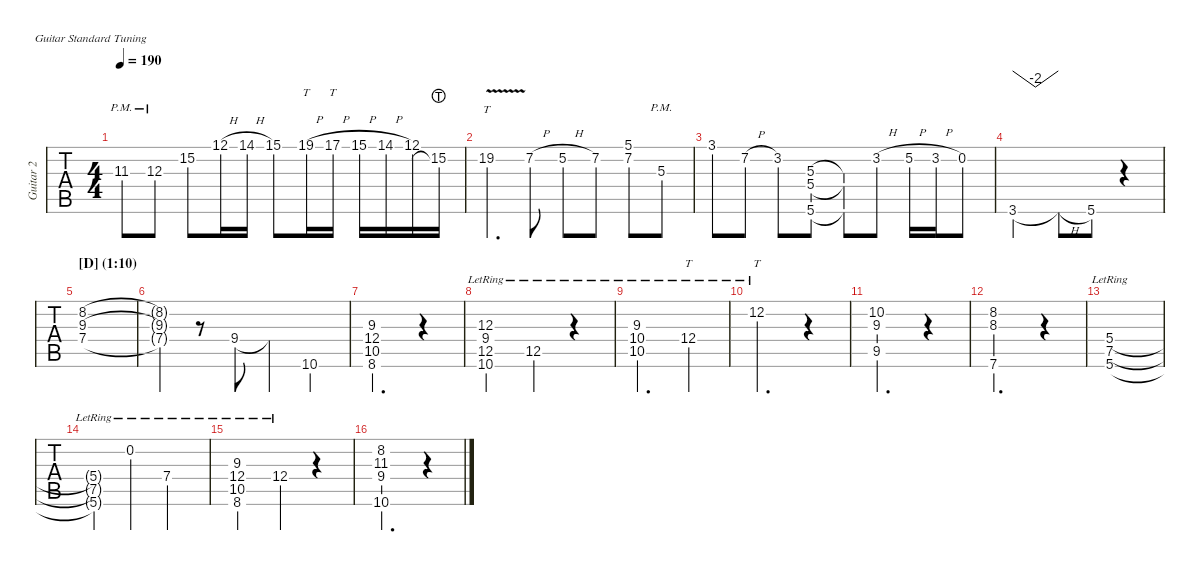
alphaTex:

\defaultSystemsLayout 4
\hideDynamics
\bracketExtendMode nobrackets
\multiTrackTrackNamePolicy allsystems
\firstSystemTrackNameMode fullname
\otherSystemsTrackNameMode fullname
\otherSystemsTrackNameOrientation horizontal
\track ("Guitar 2" "Guitar 2") {instrument overdrivenguitar}
\staff {tabs}
\tuning (E4 B3 G3 D3 A2 E2)
\ts (4 4)
\scale
0.998487
\tempo 190
\accidentals auto
\clef g2
\ottava regular
\simile none
\ks c
11.3{pm acc #}.8{dy mf} 12.3{pm}.8 15.2.8 12.1{h}.16 14.1{h acc #}.16 15.1.8 19.1{h}.16{tt} 17.1{h}.16{tt} 15.1{h}.16 14.1{h acc #}.16 12.1.16 15.2{lht}.16 |
\scale
1.00151 19.2{v acc #}.4{tt d} 7.2{h acc #}.8 5.2{h}.8 7.2{acc #}.8 (5.1 7.2{acc #}).8 5.3{pm}.8 |
\scale
0.998459 3.1.8 7.2{h acc #}.8 3.2.8 (5.3 5.4 5.6).8 (5.3{t} 5.4{t} 5.6{t}).8 3.2{h}.8 5.2{h}.16 3.2{h}.16 0.2.8 |
\scale
1.00154 3.6.2{tbe (dip default 23.4 0 46.199999999999996 -8 54 -8 59.4 0)} 3.6{h t}.8 5.6.8 r.4 |
\section ("D" "(1:10)")
\scale
1.00199 (8.2 9.3 7.4).1{instrument distortionguitar} |
\scale
0.999336 (8.2{t} 9.3{t} 7.4{t}).4 r.8 9.4.8 9.4{t}.4 10.6.4 |
\scale
0.999336 (8.6 10.5 12.4 9.3).2{d} r.4 |
\scale
0.999336 (10.6{lr} 12.5{lr} 9.4{lr} 12.3{lr}).2 12.5{lr}.4 r.4 |
\scale
1.00617 (10.5{lr} 9.3{lr} 10.4{lr}).2{d} 12.4{lr}.4{tt} |
\scale
0.999336 12.2{lr}.2{tt d} r.4 |
\scale
0.990977 (10.2 9.3 9.5{acc #}).2{d} r.4 |
\scale
1.00352 (8.2 8.3{acc #} 7.6).2{d} r.4 |
\scale
0.993633 (7.5{lr} 5.4{lr} 5.6).1 |
\scale
0.995156 (7.5{lr t} 5.4{lr t} 5.6{t}).4 0.2{lr}.4 7.4{lr}.2 |
\scale
1.01605 (8.6{lr} 10.5{lr} 12.4{lr} 9.3{lr}).2 12.4{lr}.4 r.4 |
\scale
0.995157 (10.6 11.3{acc #} 9.4 8.2).2{d} r.4
